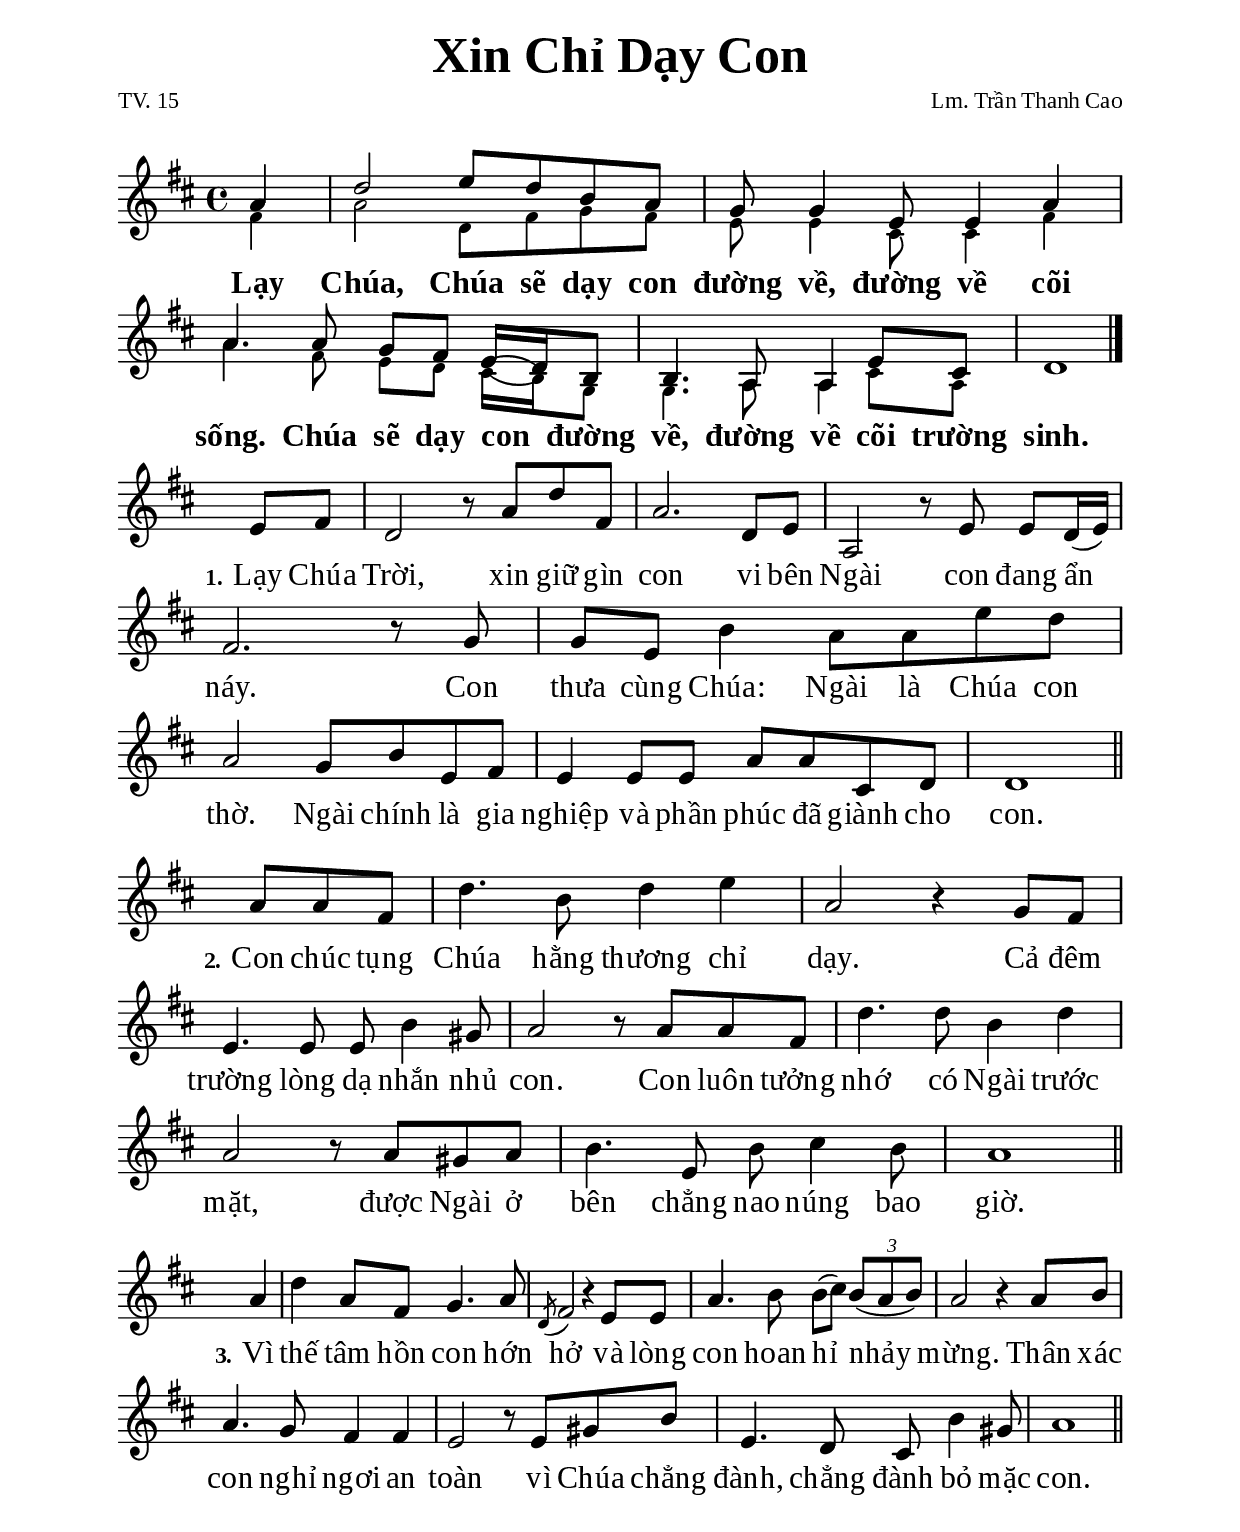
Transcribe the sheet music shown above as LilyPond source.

% Cài đặt chung
\version "2.20.0"
\include "english.ly"

\header {
  title = \markup { \fontsize #3 "Xin Chỉ Dạy Con" }
  poet = "TV. 15"
  composer = "Lm. Trần Thanh Cao"
  arranger = " "
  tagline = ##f
}

\paper {
  #(set-paper-size "a4")
  top-margin = 10\mm
  bottom-margin = 10\mm
  left-margin = 20\mm
  right-margin = 20\mm
  indent = #0
  #(define fonts
    (make-pango-font-tree
      "Liberation Serif"
      "Liberation Serif"
      "Liberation Serif"
      (/ 20 20)))
  page-count = #1
}

% Nhạc điệp khúc
nhacDiepKhucSop = \relative c'' {
  \partial 4 a4 |
  d2 e8 d b a |
  g g4 e8 e4 a |
  a4. a8 g fs e16 _(d) b8 |
  b4. a8 a4 e'8 cs |
  d1 \bar "|."
}

nhacDiepKhucBas = \relative c' {
  \partial 4 fs4 |
  a2 d,8 fs g fs |
  e e4 cs8 cs4 fs4 |
  a4. fs8 e d cs16 ^(b) g8 |
  g4. a8 a4 cs8 a |
  \skip 4
}

% Nhạc phiên khúc
nhacPhienKhucMot = \relative c' {
  \partial 4 e8 fs |
  d2 r8 a'8 d fs, |
  a2. d,8 e |
  a,2 r8 e'8 e d16 (e) |
  fs2. r8 g |
  g e b'4 a8 a e' d |
  a2 g8 b e, fs |
  e4 e8 e a a cs, d |
  d1 \bar "||"
}

nhacPhienKhucHai = \relative c'' {
  \partial 4. a8 a fs |
  d'4. b8 d4 e |
  a,2 r4 g8 fs |
  e4. e8 e b'4 gs8 |
  a2 r8 a a fs |
  d'4. d8 b4 d |
  a2 r8 a8 gs a |
  b4. e,8 b' cs4 b8 |
  a1 \bar "||"
}

nhacPhienKhucBa = \relative c'' {
  \partial 4 a4 |
  d a8 fs g4. a8 |
  \acciaccatura d,8 fs2 r4 e8 e |
  a4. b8 b (cs) \tuplet 3/2 { b8 (a b) } |
  a2 r4 a8 b |
  a4. g8 fs4 fs |
  e2 r8 e gs b |
  e,4. d8 cs b'4 gs8 |
  a1 \bar "||"
}

% Lời điệp khúc
loiDiepKhuc = \lyricmode {
  Lạy Chúa, Chúa sẽ dạy con đường về,
  đường về cõi sống.
  Chúa sẽ dạy con đường về,
  đường về cõi trường sinh.
}

% Lời phiên khúc
loiPhienKhucMot = \lyricmode {
  \set stanza = #"1."
  Lạy Chúa Trời, xin giữ gìn con
  vi bên Ngài con đang ẩn náy.
  Con thưa cùng Chúa: Ngài là Chúa con thờ.
  Ngài chính là gia nghiệp và phần phúc đã giành cho con.
}

loiPhienKhucHai = \lyricmode {
  \set stanza = #"2."
  Con chúc tụng Chúa hằng thương chỉ dạy.
  Cả đêm trường lòng dạ nhắn nhủ con.
  Con luôn tưởng nhớ có Ngài trước mặt,
  được Ngài ở bên chẳng nao núng bao giờ.
}

loiPhienKhucBa = \lyricmode {
  \set stanza = #"3."
  Vì thế tâm hồn con hớn hở và lòng con hoan hỉ nhảy mừng.
  Thân xác con nghỉ ngơi an toàn vì Chúa chẳng đành,
  chẳng đành bỏ mặc con.
}


% Dàn trang
\score {
  \new ChoirStaff <<
    \new Staff = diepKhuc \with {
        \consists "Merge_rests_engraver"
        \magnifyStaff #(magstep +1)
      }
      <<
      \new Voice = beSop {
        \voiceOne \key d \major \time 4/4 \nhacDiepKhucSop
      }
      \new Voice = beBas {
        \override NoteHead.font-size = #-2
        \voiceTwo \key d \major \time 4/4 \nhacDiepKhucBas
      }
    >>
    \new Lyrics \lyricsto beSop \loiDiepKhuc
  >>
  \layout {
    \override Lyrics.LyricText.font-series = #'bold
    \override Lyrics.LyricText.font-size = #+3
    \override Lyrics.LyricSpace.minimum-distance = #1.5
    \override Score.BarNumber.break-visibility = ##(#f #f #f)
    \override Score.SpacingSpanner.uniform-stretching = ##t
  }
}

\score {
  \new ChoirStaff <<
    \new Staff = phienKhuc \with {
        \magnifyStaff #(magstep +1)
      }
      <<
      \new Voice = beSop {
        \key d \major \time 4/4 \nhacPhienKhucMot
      }
    >>
    \new Lyrics \lyricsto beSop \loiPhienKhucMot
  >>
  \layout {
    \override Staff.TimeSignature.transparent = ##t
    \override Lyrics.LyricText.font-size = #+3
    \override Lyrics.LyricSpace.minimum-distance = #0.5
    \override Score.BarNumber.break-visibility = ##(#f #f #f)
    \override Score.SpacingSpanner.uniform-stretching = ##t
  }
}

\score {
  \new ChoirStaff <<
    \new Staff = phienKhuc \with {
        \magnifyStaff #(magstep +1)
      }
      <<
      \new Voice = beSop {
        \key d \major \time 4/4 \nhacPhienKhucHai
      }
    >>
    \new Lyrics \lyricsto beSop \loiPhienKhucHai
  >>
  \layout {
    \override Staff.TimeSignature.transparent = ##t
    \override Lyrics.LyricText.font-size = #+3
    \override Lyrics.LyricSpace.minimum-distance = #0.5
    \override Score.BarNumber.break-visibility = ##(#f #f #f)
    \override Score.SpacingSpanner.uniform-stretching = ##t
  }
}

\score {
  \new ChoirStaff <<
    \new Staff = phienKhuc \with {
        \magnifyStaff #(magstep +1)
      }
      <<
      \new Voice = beSop {
        \key d \major \time 4/4 \nhacPhienKhucBa
      }
    >>
    \new Lyrics \lyricsto beSop \loiPhienKhucBa
  >>
  \layout {
    \override Staff.TimeSignature.transparent = ##t
    \override Lyrics.LyricText.font-size = #+3
    \override Lyrics.LyricSpace.minimum-distance = #0.5
    \override Score.BarNumber.break-visibility = ##(#f #f #f)
    \override Score.SpacingSpanner.uniform-stretching = ##t
  }
}
